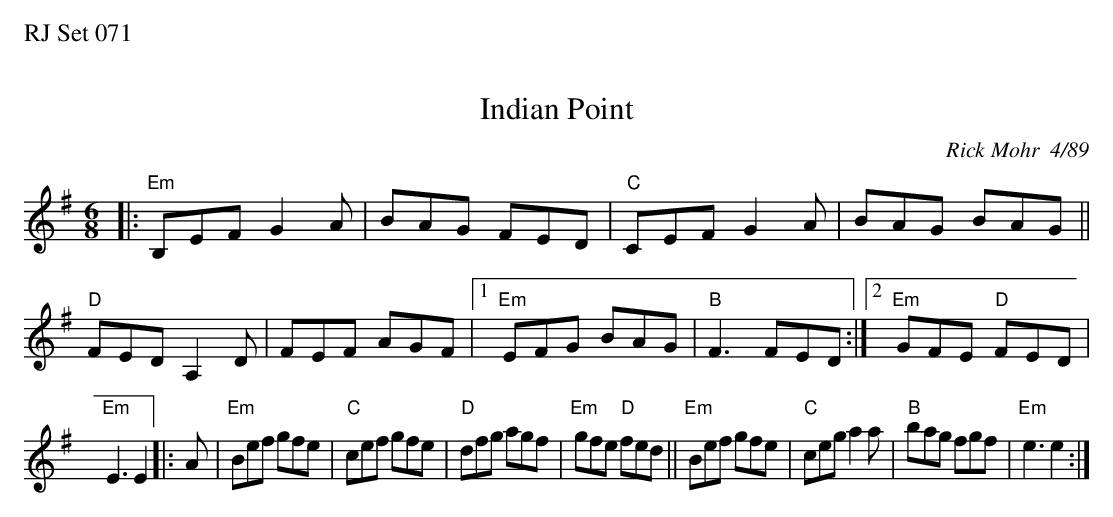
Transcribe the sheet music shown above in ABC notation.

X:1
T: Indian Point
C: Rick Mohr  4/89
M: 6/8
K: Em
|:\
"Em"B,EF G2A | BAG FED | "C"CEF G2A | BAG BAG ||\
"D"FED A,2D | FEF AGF |[1 "Em"EFG BAG | "B" F3 FED :|\
[2 "Em"GFE "D"FED |
"Em"E3 E2 |: A |\
"Em"Bef gfe | "C"cef gfe | "D"dfg agf | "Em"gfe "D"fed ||\
"Em"Bef gfe | "C"ceg a2a | "B"bag fgf | "Em"e3 e2 :|
